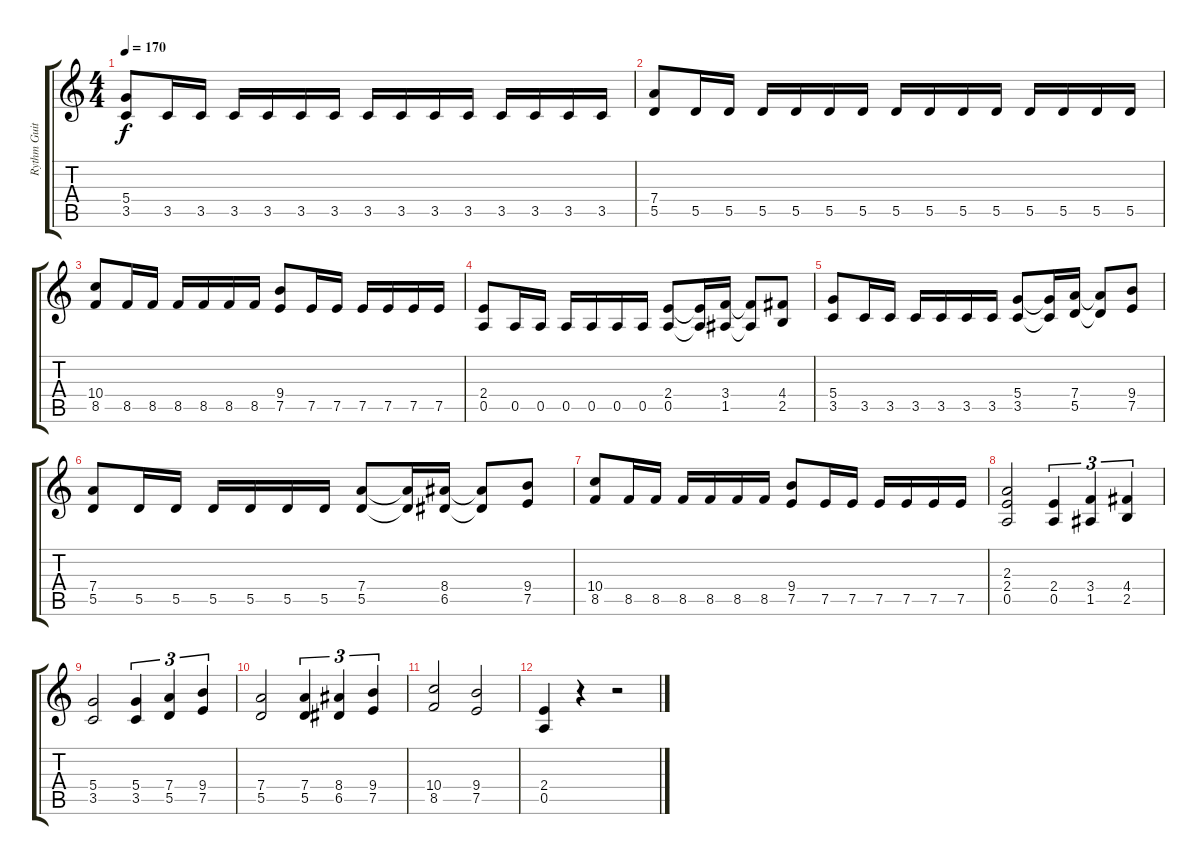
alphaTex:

\track ("Rythm Guitar (Dave Mustaine)" "Rythm Guit") {instrument distortionguitar}
\staff {score tabs}
\tuning (E4 B3 G3 D3 A2 E2) {hide}
\ts (4 4)
\tempo 170
\clef g2
\ks c
(5.4 3.5).8{dy f} 3.5.16 3.5.16 3.5.16 3.5.16 3.5.16 3.5.16 3.5.16 3.5.16 3.5.16 3.5.16 3.5.16 3.5.16 3.5.16 3.5.16 |
(7.4 5.5).8 5.5.16 5.5.16 5.5.16 5.5.16 5.5.16 5.5.16 5.5.16 5.5.16 5.5.16 5.5.16 5.5.16 5.5.16 5.5.16 5.5.16 |
(10.4 8.5).8 8.5.16 8.5.16 8.5.16 8.5.16 8.5.16 8.5.16 (9.4 7.5).8 7.5.16 7.5.16 7.5.16 7.5.16 7.5.16 7.5.16 |
(2.4 0.5).8 0.5.16 0.5.16 0.5.16 0.5.16 0.5.16 0.5.16 (2.4 0.5).8 (2.4{t} 0.5{t}).16 (3.4 1.5).16 (3.4{t} 1.5{t}).8 (4.4 2.5).8 |
(5.4 3.5).8 3.5.16 3.5.16 3.5.16 3.5.16 3.5.16 3.5.16 (5.4 3.5).8 (5.4{t} 3.5{t}).16 (7.4 5.5).16 (7.4{t} 5.5{t}).8 (9.4 7.5).8 |
(7.4 5.5).8 5.5.16 5.5.16 5.5.16 5.5.16 5.5.16 5.5.16 (7.4 5.5).8 (7.4{t} 5.5{t}).16 (8.4 6.5).16 (8.4{t} 6.5{t}).8 (9.4 7.5).8 |
(10.4 8.5).8 8.5.16 8.5.16 8.5.16 8.5.16 8.5.16 8.5.16 (9.4 7.5).8 7.5.16 7.5.16 7.5.16 7.5.16 7.5.16 7.5.16 |
(2.3 2.4 0.5).2 (2.4 0.5).4{tu (3 2)} (3.4 1.5).4{tu (3 2)} (4.4 2.5).4{tu (3 2)} |
(5.4 3.5).2 (5.4 3.5).4{tu (3 2)} (7.4 5.5).4{tu (3 2)} (9.4 7.5).4{tu (3 2)} |
(7.4 5.5).2 (7.4 5.5).4{tu (3 2)} (8.4 6.5).4{tu (3 2)} (9.4 7.5).4{tu (3 2)} |
(10.4 8.5).2 (9.4 7.5).2 |
(2.4 0.5).4 r.4 r.2
